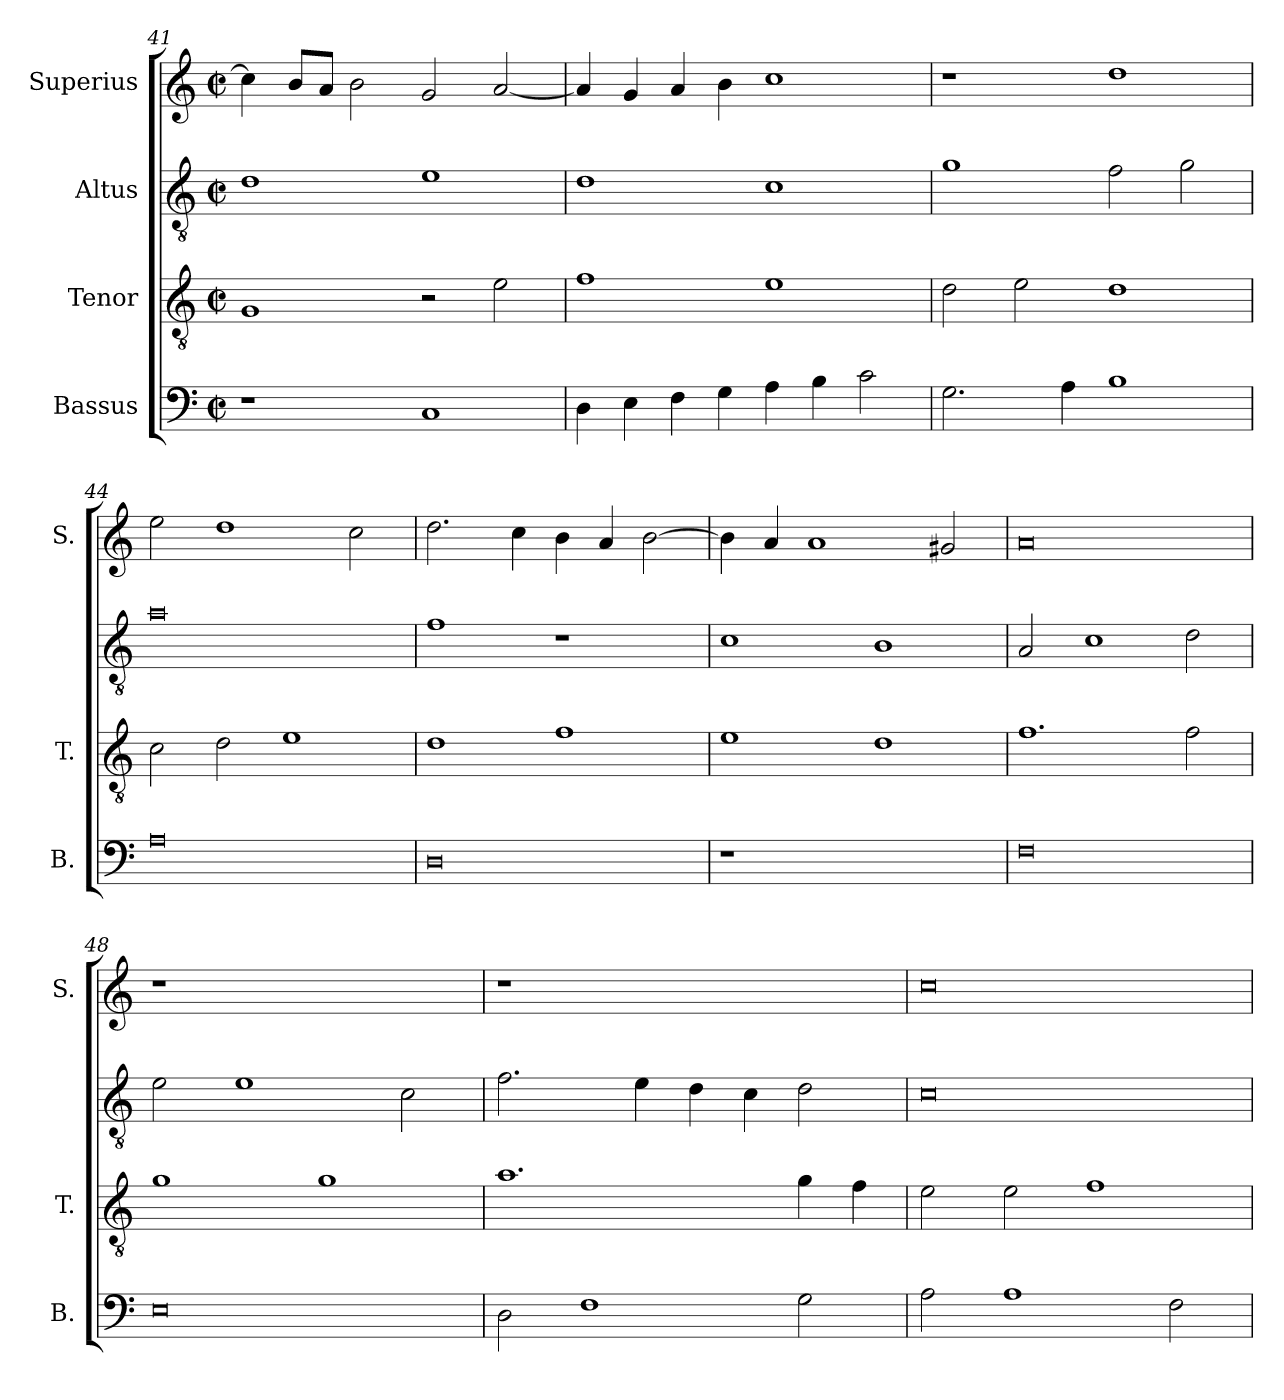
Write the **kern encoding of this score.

**kern	**kern	**kern	**kern
*part4	*part3	*part2	*part1
*staff4	*staff3	*staff2	*staff1
*I"Bassus	*I"Tenor	*I"Altus	*I"Superius
*I'B.	*I'T.	*	*I'S.
!!LO:LB:g=z
*clefF4	*clefGv2	*clefGv2	*clefG2
*	*ITrd7c12	*ITrd7c12	*
*k[]	*k[]	*k[]	*k[]
*C:	*C:	*C:	*C:
*M2/2	*M2/2	*M2/2	*M2/2
*met(c|)	*met(c|)	*met(c|)	*met(c|)
=41	=41	=41	=41
1r	1GGi	1Di	4cci\]
.	.	.	8bi/L
.	.	.	8ai/J
.	.	.	2bi\
1Ci	2r	1Ei	2gi/
.	2Ei\	.	[<2ai/
=42	=42	=42	=42
4Di\	1Fi	1Di	4ai/]
4Ei\	.	.	4gi/
4Fi\	.	.	4ai/
4Gi\	.	.	4bi\
4Ai\	1Ei	1Ci	1cci
4Bi\	.	.	.
2ci\	.	.	.
=43	=43	=43	=43
2.Gi\	2Di\	1Gi	1r
.	2Ei\	.	.
4Ai\	.	.	.
1Bi	1Di	2Fi\	1ddi
.	.	2Gi\	.
=44	=44	=44	=44
0Ai	2Ci\	0Ai	2eei\
.	2Di\	.	1ddi
.	1Ei	.	.
.	.	.	2cci\
=45	=45	=45	=45
0Di	1Di	1Fi	2.ddi\
.	.	.	4cci\
.	1Fi	1r	4bi\
.	.	.	4ai/
.	.	.	[>2bi\
!!LO:PB:g=z
=46	=46	=46	=46
!LO:N:vis=1	!	!	!
1r	1Ei	1Ci	4bi\]
.	.	.	4ai/
.	.	.	1ai
1ryy	1Di	1BBi	.
.	.	.	2g#Xi/
=47	=47	=47	=47
0Fi	1.Fi	2AAi/	0ai
.	.	1Ci	.
.	2Fi\	2Di\	.
=48	=48	=48	=48
!	!	!	!LO:N:vis=1
0Ei	1Gi	2Ei\	1r
.	.	1Ei	.
.	1Gi	.	1ryy
.	.	2Ci\	.
=49	=49	=49	=49
!	!	!	!LO:N:vis=1
2Di\	1.Ai	2.Fi\	1r
1Fi	.	.	.
.	.	4Ei\	.
.	.	4Di\	1ryy
.	.	4Ci\	.
2Gi\	4Gi\	2Di\	.
.	4Fi\	.	.
=50	=50	=50	=50
2Ai\	2Ei\	0Ci	0cci
1Ai	2Ei\	.	.
.	1Fi	.	.
2Fi\	.	.	.
=	=	=	=
*-	*-	*-	*-
